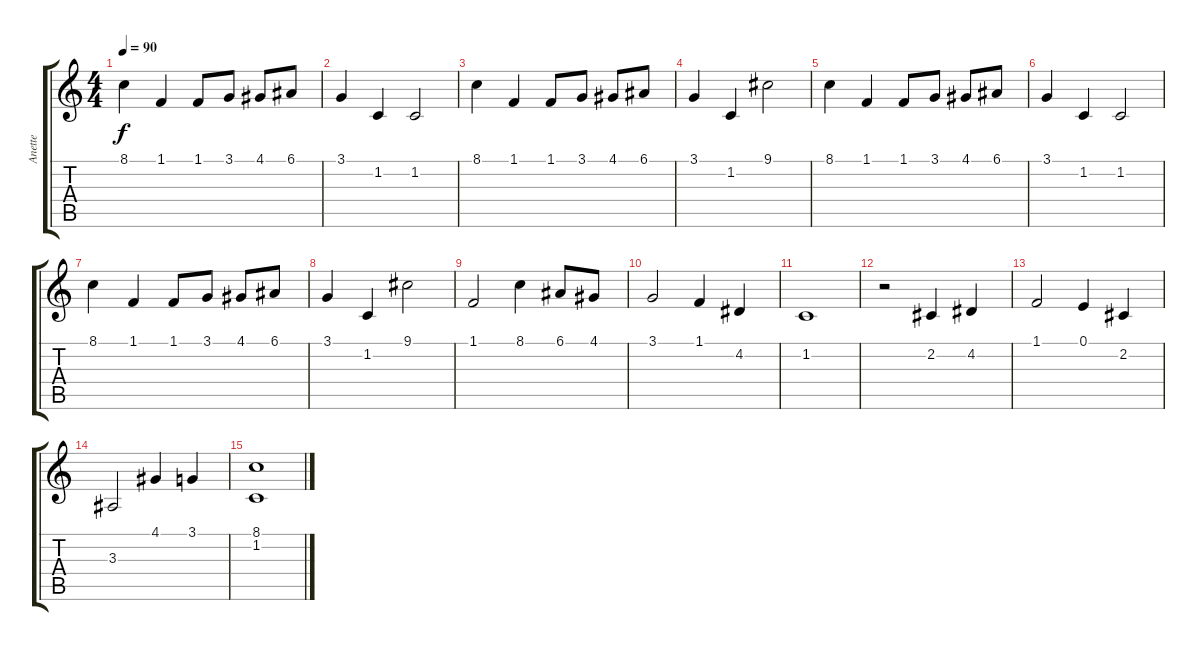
\track ("Anette" "Anette") {instrument synthvoice}
\staff {score tabs}
\tuning (E4 B3 G3 D3 A2 E2) {hide}
\ts (4 4)
\tempo 90
\clef g2
\ks c
8.1.4{dy f} 1.1.4 1.1.8 3.1.8 4.1.8 6.1.8 |
3.1.4 1.2.4 1.2.2 |
8.1.4 1.1.4 1.1.8 3.1.8 4.1.8 6.1.8 |
3.1.4 1.2.4 9.1.2 |
8.1.4 1.1.4 1.1.8 3.1.8 4.1.8 6.1.8 |
3.1.4 1.2.4 1.2.2 |
8.1.4 1.1.4 1.1.8 3.1.8 4.1.8 6.1.8 |
3.1.4 1.2.4 9.1.2 |
1.1.2{volume 14 instrument stringensemble1} 8.1.4 6.1.8 4.1.8 |
3.1.2 1.1.4 4.2.4 |
1.2.1 |
r.2 2.2.4 4.2.4 |
1.1.2 0.1.4 2.2.4 |
3.3.2 4.1.4 3.1.4 |
(8.1 1.2).1
